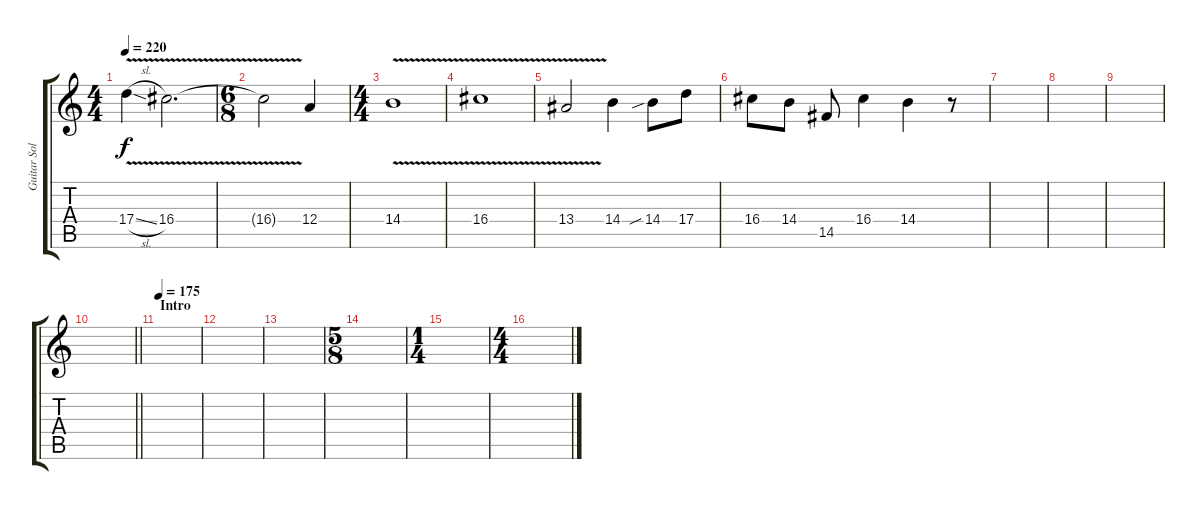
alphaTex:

\track ("Guitar Solo" "Guitar Sol") {instrument distortionguitar}
\staff {score tabs}
\tuning (B3 Gb3 D3 A2 E2 B1) {hide}
\ts (4 4)
\tempo 220
\clef g2
\ks c
17.4{v sl t}.4{dy f} 16.4{v}.2{d} |
\ts (6 8)
16.4{v t}.2 12.4.4 |
\ts (4 4)
14.4{v}.1 |
16.4{v}.1 |
13.4{v}.2 14.4.4 14.4{sib}.8 17.4.8 |
16.4.8 14.4.8 14.5.8 16.4.4 14.4.4 r.8 |
|
|
|
\barLineRight lightlight
|
\section ("" "Intro")
\tempo 175
|
|
|
\ts (5 8)
|
\ts (1 4)
|
\ts (4 4)
